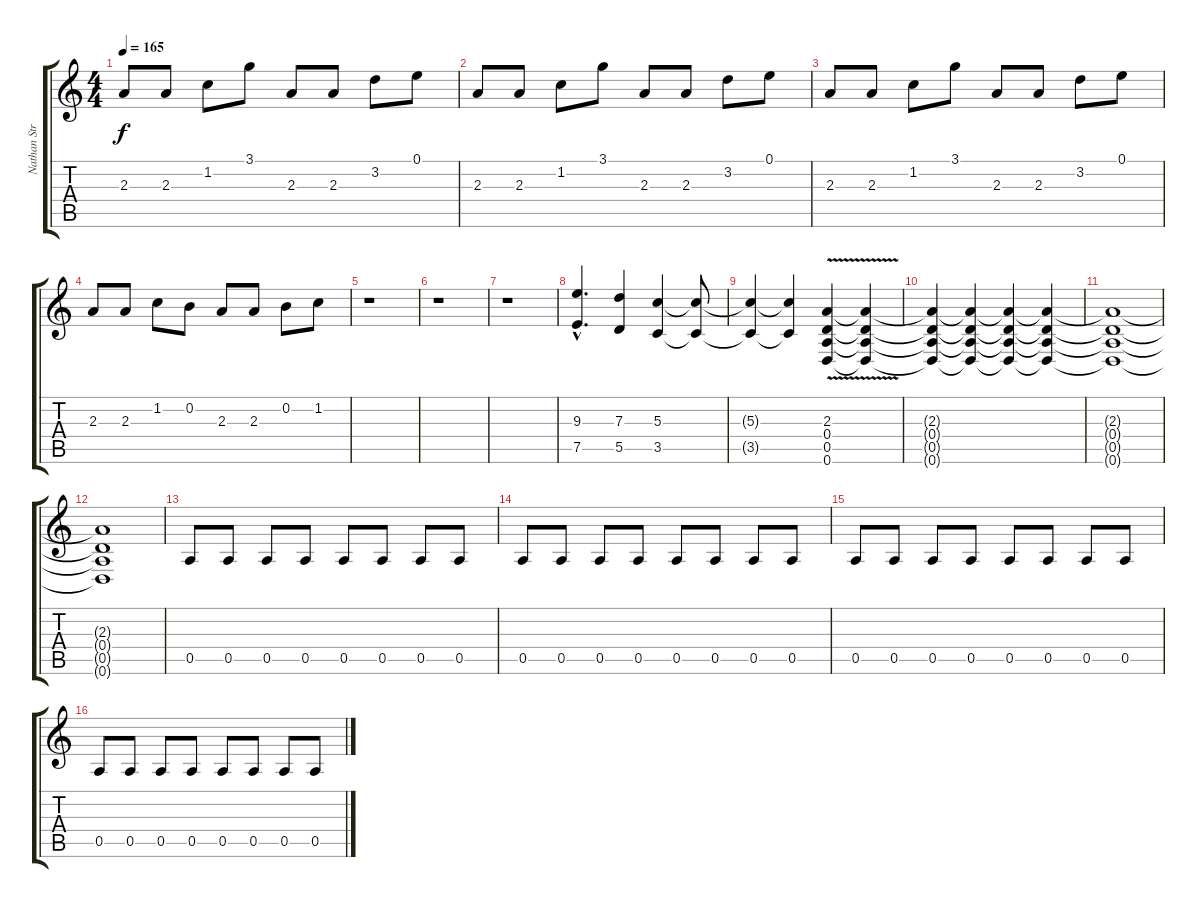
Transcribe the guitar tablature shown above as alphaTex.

\track ("Nathan Strayer" "Nathan Str") {instrument distortionguitar}
\staff {score tabs}
\tuning (E4 B3 G3 D3 A2 D2) {hide}
\ts (4 4)
\tempo 165
\clef g2
\ks c
2.3.8{dy f} 2.3.8 1.2.8 3.1.8 2.3.8 2.3.8 3.2.8 0.1.8 |
2.3.8 2.3.8 1.2.8 3.1.8 2.3.8 2.3.8 3.2.8 0.1.8 |
2.3.8 2.3.8 1.2.8 3.1.8 2.3.8 2.3.8 3.2.8 0.1.8 |
2.3.8 2.3.8 1.2.8 0.2.8 2.3.8 2.3.8 0.2.8 1.2.8 |
r.1 |
r.1 |
r.1 |
(9.3{hac} 7.5{hac}).4{d} (7.3 5.5).4 (5.3 3.5).4 (5.3{t} 3.5{t}).8 |
(5.3{t} 3.5{t}).4 (5.3{t} 3.5{t}).4 (2.3{v} 0.4 0.5 0.6).4 (2.3{t} 0.4{t} 0.5{t} 0.6{t}).4 |
(2.3{t} 0.4{t} 0.5{t} 0.6{t}).4 (2.3{t} 0.4{t} 0.5{t} 0.6{t}).4 (2.3{t} 0.4{t} 0.5{t} 0.6{t}).4 (2.3{t} 0.4{t} 0.5{t} 0.6{t}).4 |
(2.3{t} 0.4{t} 0.5{t} 0.6{t}).1 |
(2.3{t} 0.4{t} 0.5{t} 0.6{t}).1 |
0.5.8 0.5.8 0.5.8 0.5.8 0.5.8 0.5.8 0.5.8 0.5.8 |
0.5.8 0.5.8 0.5.8 0.5.8 0.5.8 0.5.8 0.5.8 0.5.8 |
0.5.8 0.5.8 0.5.8 0.5.8 0.5.8 0.5.8 0.5.8 0.5.8 |
0.5.8 0.5.8 0.5.8 0.5.8 0.5.8 0.5.8 0.5.8 0.5.8
